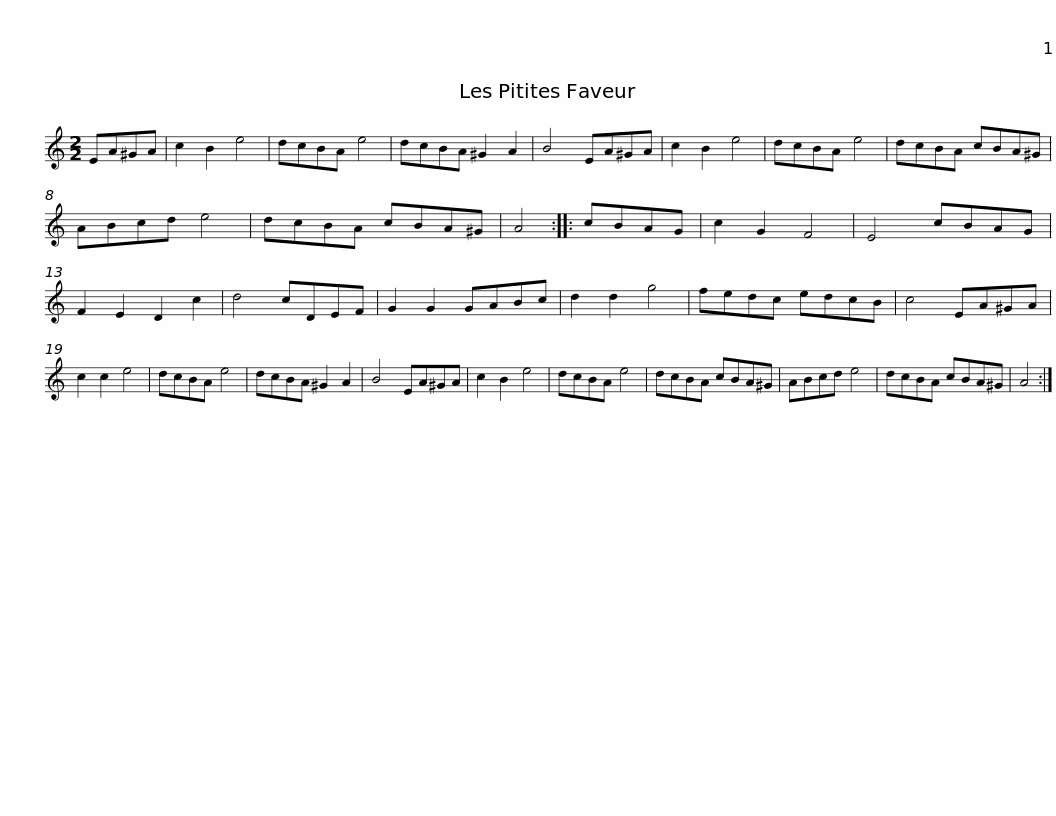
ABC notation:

X:1
L:1/8
M:2/2
I:linebreak $
K:C
V:1 treble
V:1
 EA^GA | c2 B2 e4 | dcBA e4 | dcBA ^G2 A2 | B4 EA^GA | %5
 c2 B2 e4 | dcBA e4 | dcBA cBA^G |$ ABcd e4 | dcBA cBA^G | %10
 A4 :: cBAG | c2 G2 F4 | E4 cBAG | F2 E2 D2 c2 | %15
 d4 cDEF | G2 G2 GABc |$ d2 d2 g4 | fedc edcB | c4 EA^GA | %20
 c2 c2 e4 | dcBA e4 | dcBA ^G2 A2 | B4 EA^GA | c2 B2 e4 |$ %25
 dcBA e4 | dcBA cBA^G | ABcd e4 | dcBA cBA^G | A4 :| %30
